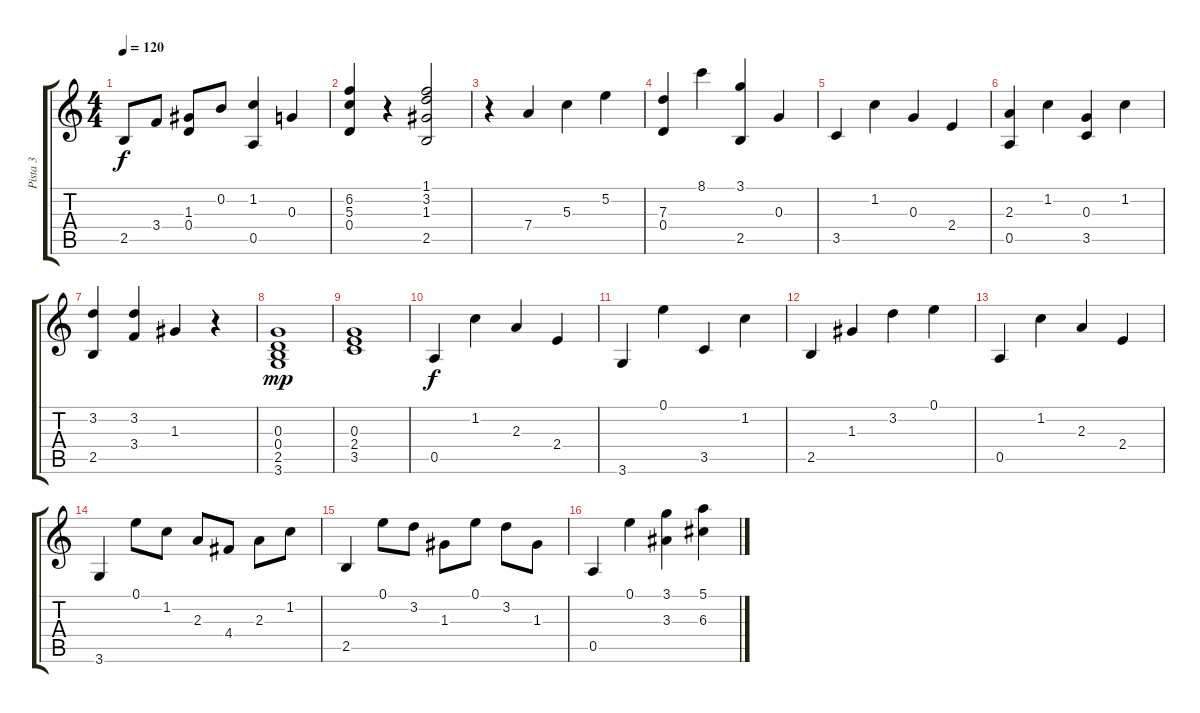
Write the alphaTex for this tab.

\track ("Pista 3" "Pista 3") {instrument acousticguitarnylon}
\staff {score tabs}
\tuning (E4 B3 G3 D3 A2 E2) {hide}
\ts (4 4)
\tempo 120
\clef g2
\ks c
2.5.8{dy f} 3.4.8 (1.3 0.4).8 0.2.8 (1.2 0.5).4 0.3.4 |
(6.2 5.3 0.4).4 r.4 (1.1 3.2 1.3 2.5).2 |
r.4 7.4.4 5.3.4 5.2.4 |
(7.3 0.4).4 8.1.4 (3.1 2.5).4 0.3.4 |
3.5.4 1.2.4 0.3.4 2.4.4 |
(2.3 0.5).4 1.2.4 (0.3 3.5).4 1.2.4 |
(3.2 2.5).4 (3.2 3.4).4 1.3.4 r.4 |
(0.3 0.4 2.5 3.6).1{dy mp} |
(0.3 2.4 3.5).1 |
0.5.4{dy f} 1.2.4 2.3.4 2.4.4 |
3.6.4 0.1.4 3.5.4 1.2.4 |
2.5.4 1.3.4 3.2.4 0.1.4 |
0.5.4 1.2.4 2.3.4 2.4.4 |
3.6.4 0.1.8 1.2.8 2.3.8 4.4.8 2.3.8 1.2.8 |
2.5.4 0.1.8 3.2.8 1.3.8 0.1.8 3.2.8 1.3.8 |
0.5.4 0.1.4 (3.1 3.3).4 (5.1 6.3).4
